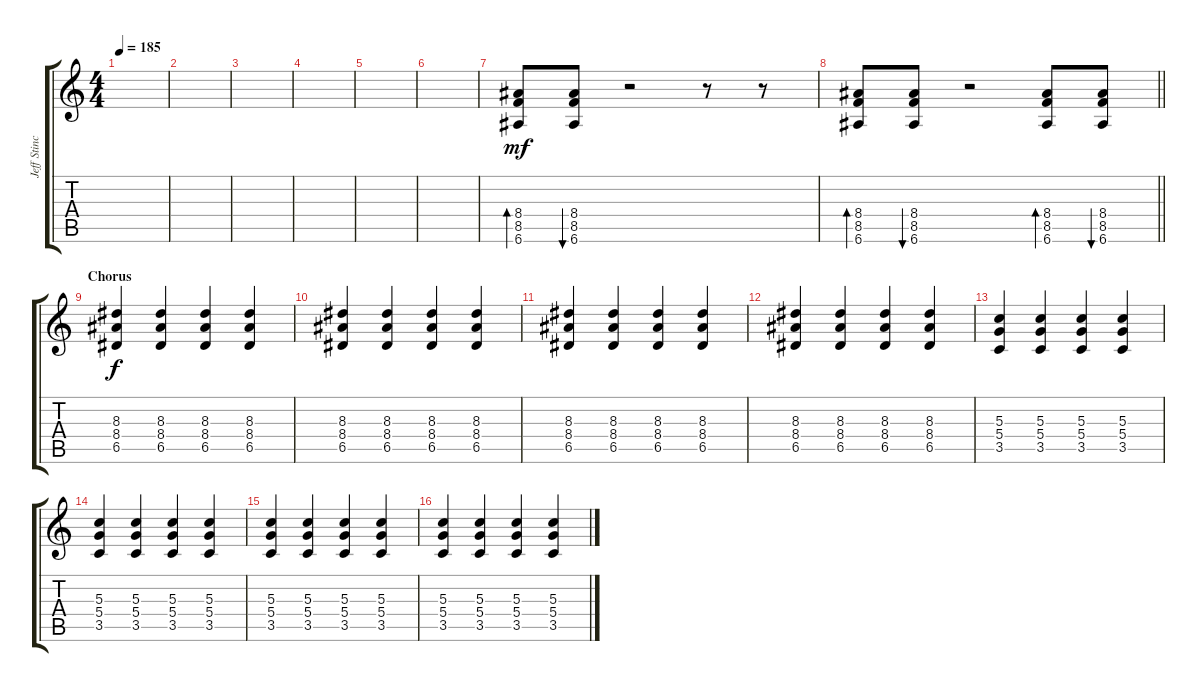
\track ("Jeff Stinco" "Jeff Stinc") {instrument distortionguitar}
\staff {score tabs}
\tuning (E4 B3 G3 D3 A2 E2) {hide}
\ts (4 4)
\tempo 185
\clef g2
\ks c
|
|
|
|
|
|
(8.4 8.5 6.6).8{bd 240 dy mf} (8.4 8.5 6.6).8{bu 240} r.2 r.8 r.8 |
\barLineRight lightlight
(8.4 8.5 6.6).8{bd 240} (8.4 8.5 6.6).8{bu 240} r.2 (8.4 8.5 6.6).8{bd 240} (8.4 8.5 6.6).8{bu 240} |
\section ("" "Chorus")
(8.3 8.4 6.5).4{dy f} (8.3 8.4 6.5).4 (8.3 8.4 6.5).4 (8.3 8.4 6.5).4 |
(8.3 8.4 6.5).4 (8.3 8.4 6.5).4 (8.3 8.4 6.5).4 (8.3 8.4 6.5).4 |
(8.3 8.4 6.5).4 (8.3 8.4 6.5).4 (8.3 8.4 6.5).4 (8.3 8.4 6.5).4 |
(8.3 8.4 6.5).4 (8.3 8.4 6.5).4 (8.3 8.4 6.5).4 (8.3 8.4 6.5).4 |
(5.3 5.4 3.5).4 (5.3 5.4 3.5).4 (5.3 5.4 3.5).4 (5.3 5.4 3.5).4 |
(5.3 5.4 3.5).4 (5.3 5.4 3.5).4 (5.3 5.4 3.5).4 (5.3 5.4 3.5).4 |
(5.3 5.4 3.5).4 (5.3 5.4 3.5).4 (5.3 5.4 3.5).4 (5.3 5.4 3.5).4 |
(5.3 5.4 3.5).4 (5.3 5.4 3.5).4 (5.3 5.4 3.5).4 (5.3 5.4 3.5).4
